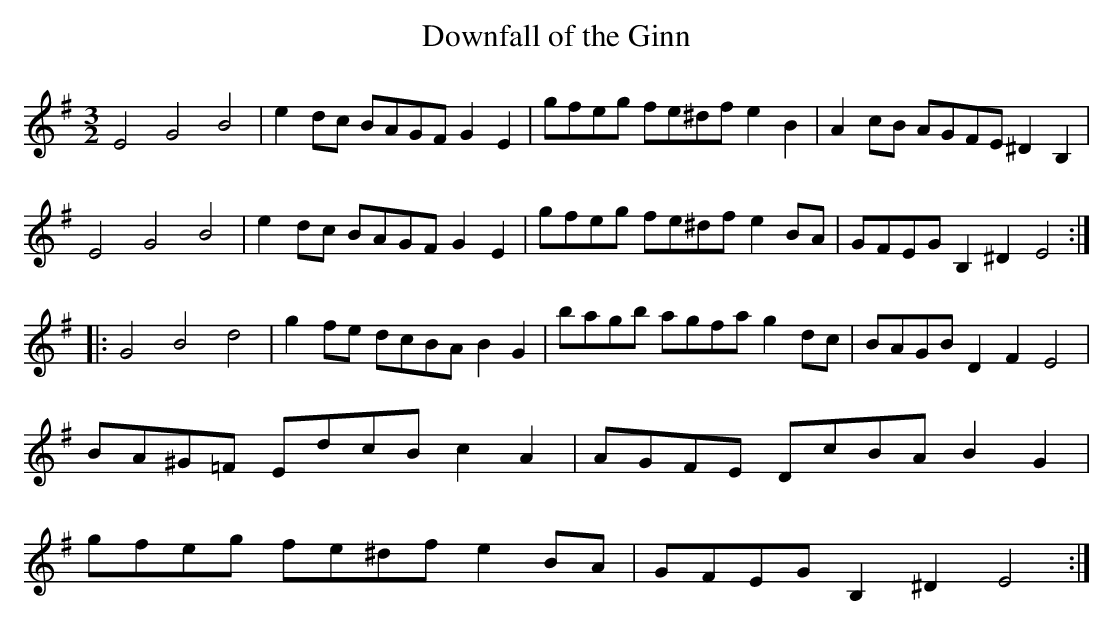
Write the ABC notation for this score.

X:1
T:Downfall of the Ginn
M:3/2
L:1/8
K:G
E4 G4 B4 | e2 dc BAGF G2 E2 | gfeg fe^df e2 B2| A2 cB AGFE ^D2 B,2|\
E4 G4 B4 | e2 dc BAGF G2 E2 | gfeg fe^df e2 BA| GFEG B,2 ^D2 E4:: \
G4 B4 d4| g2 fe dcBA B2 G2| bagb agfa g2 dc|BAGB D2 F2 E4|\
BA^G=F EdcB c2 A2|AGFE DcBA B2 G2| gfeg fe^df e2 BA| GFEG B,2 ^D2 E4:|
